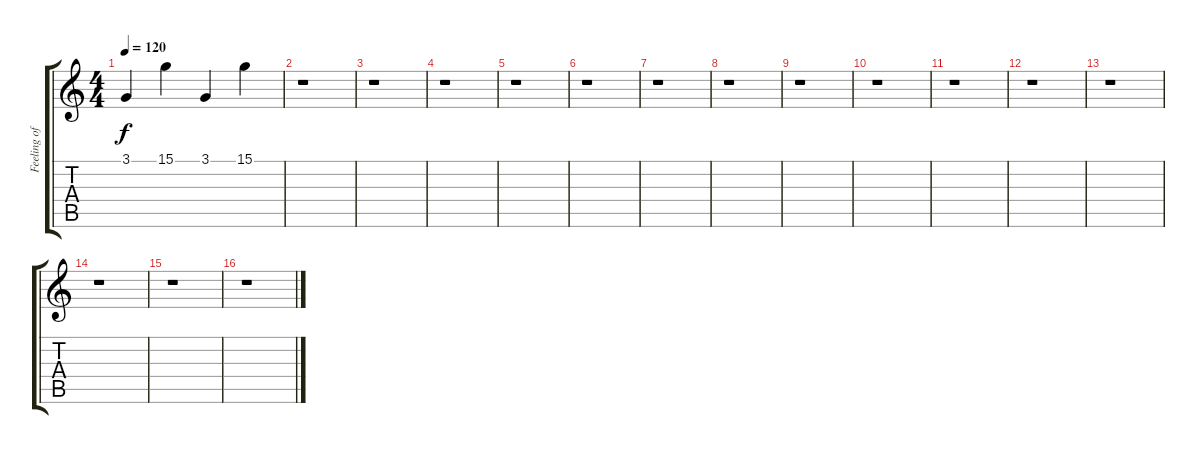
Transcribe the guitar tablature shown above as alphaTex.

\track ("Feeling of contentment" "Feeling of") {instrument fx5brightness}
\staff {score tabs}
\tuning (E4 B3 G3 D3 A2 E2) {hide}
\ts (4 4)
\tempo 120
\clef g2
\ks c
3.1.4{dy f} 15.1.4 3.1.4 15.1.4 |
r.1 |
r.1 |
r.1 |
r.1 |
r.1 |
r.1 |
r.1 |
r.1 |
r.1 |
r.1 |
r.1 |
r.1 |
r.1 |
r.1 |
r.1
